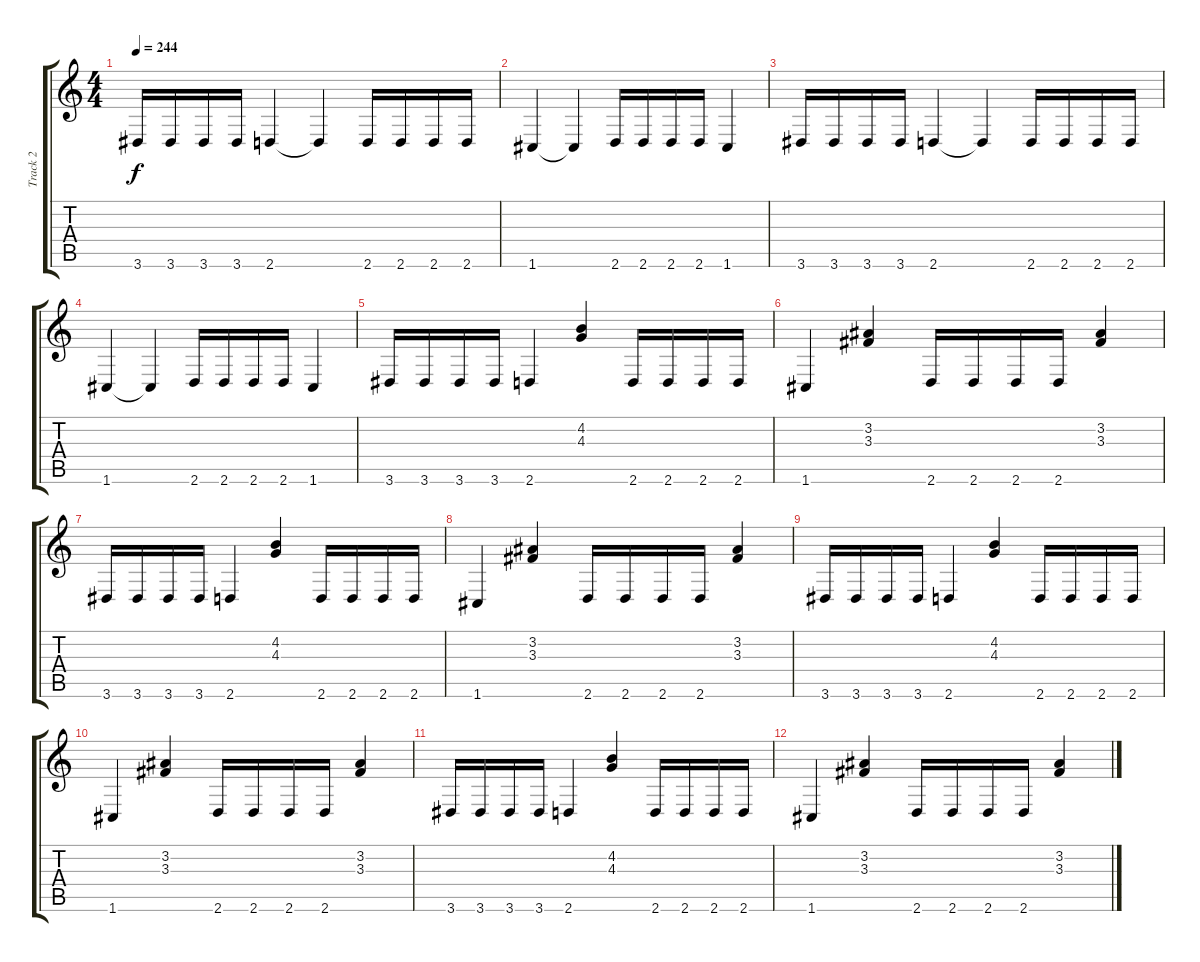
\track ("Track 2" "Track 2") {instrument distortionguitar}
\staff {score tabs}
\tuning (C4 G3 Eb3 Bb2 F2 C2) {hide}
\ts (4 4)
\tempo 244
\clef g2
\ks c
3.6.16{dy f} 3.6.16 3.6.16 3.6.16 2.6.4 2.6{t}.4 2.6.16 2.6.16 2.6.16 2.6.16 |
1.6.4 1.6{t}.4 2.6.16 2.6.16 2.6.16 2.6.16 1.6.4 |
3.6.16 3.6.16 3.6.16 3.6.16 2.6.4 2.6{t}.4 2.6.16 2.6.16 2.6.16 2.6.16 |
1.6.4 1.6{t}.4 2.6.16 2.6.16 2.6.16 2.6.16 1.6.4 |
3.6.16 3.6.16 3.6.16 3.6.16 2.6.4 (4.2 4.3).4 2.6.16 2.6.16 2.6.16 2.6.16 |
1.6.4 (3.2 3.3).4 2.6.16 2.6.16 2.6.16 2.6.16 (3.2 3.3).4 |
3.6.16 3.6.16 3.6.16 3.6.16 2.6.4 (4.2 4.3).4 2.6.16 2.6.16 2.6.16 2.6.16 |
1.6.4 (3.2 3.3).4 2.6.16 2.6.16 2.6.16 2.6.16 (3.2 3.3).4 |
3.6.16 3.6.16 3.6.16 3.6.16 2.6.4 (4.2 4.3).4 2.6.16 2.6.16 2.6.16 2.6.16 |
1.6.4 (3.2 3.3).4 2.6.16 2.6.16 2.6.16 2.6.16 (3.2 3.3).4 |
3.6.16 3.6.16 3.6.16 3.6.16 2.6.4 (4.2 4.3).4 2.6.16 2.6.16 2.6.16 2.6.16 |
1.6.4 (3.2 3.3).4 2.6.16 2.6.16 2.6.16 2.6.16 (3.2 3.3).4
